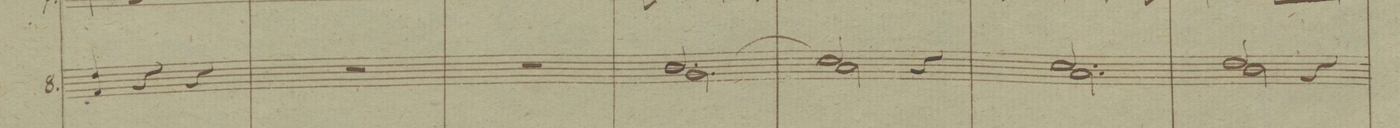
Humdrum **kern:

**kern	**dynam
*I"8.	*
*clefG2	*
*k[b-]	*
*M3/4	*
4e/ 4cc	.
4r	.
4r	.
=105	=105
2.r	.
=106	=106
2.r	.
=107	=107
*^	*
(2.a/	2.f\	.
=108	=108	=108
2b-/)	2g\	.
4r	4ryy	.
=109	=109	=109
2.b-/	2.g\	.
=110	=110	=110
2cc/	2a\	.
4r	4ryy	.
=111	=111	=111
*-	*-	*-
